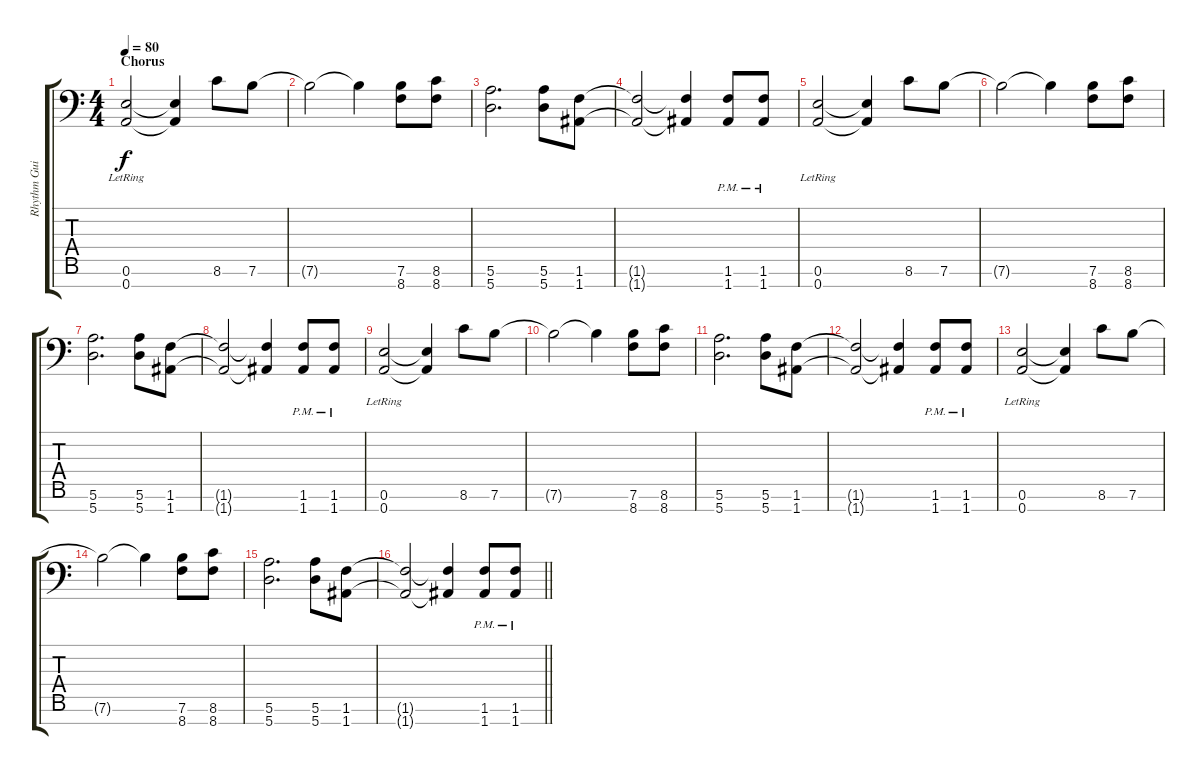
\track ("Rhythm Guitar 1" "Rhythm Gui") {instrument distortionguitar}
\staff {score tabs}
\tuning (E4 B3 G3 D3 A2 E2 A1) {hide}
\ts (4 4)
\section ("" "Chorus")
\tempo 80
\clef f4
\ks c
(0.6 0.7{lr}).2{dy f} (0.6{t} 0.7{t}).4 8.6.8 7.6.8 |
7.6{t}.2 7.6{t}.4 (7.6 8.7).8 (8.6 8.7).8 |
(5.6 5.7).2{d} (5.6 5.7).8 (1.6 1.7).8 |
(1.6{t} 1.7{t}).2 (1.6{t} 1.7{t}).4 (1.6{pm} 1.7{pm}).8 (1.6{pm} 1.7{pm}).8 |
(0.6 0.7{lr}).2 (0.6{t} 0.7{t}).4 8.6.8 7.6.8 |
7.6{t}.2 7.6{t}.4 (7.6 8.7).8 (8.6 8.7).8 |
(5.6 5.7).2{d} (5.6 5.7).8 (1.6 1.7).8 |
(1.6{t} 1.7{t}).2 (1.6{t} 1.7{t}).4 (1.6{pm} 1.7{pm}).8 (1.6{pm} 1.7{pm}).8 |
(0.6 0.7{lr}).2 (0.6{t} 0.7{t}).4 8.6.8 7.6.8 |
7.6{t}.2 7.6{t}.4 (7.6 8.7).8 (8.6 8.7).8 |
(5.6 5.7).2{d} (5.6 5.7).8 (1.6 1.7).8 |
(1.6{t} 1.7{t}).2 (1.6{t} 1.7{t}).4 (1.6{pm} 1.7{pm}).8 (1.6{pm} 1.7{pm}).8 |
(0.6 0.7{lr}).2 (0.6{t} 0.7{t}).4 8.6.8 7.6.8 |
7.6{t}.2 7.6{t}.4 (7.6 8.7).8 (8.6 8.7).8 |
(5.6 5.7).2{d} (5.6 5.7).8 (1.6 1.7).8 |
\barLineRight lightlight
(1.6{t} 1.7{t}).2 (1.6{t} 1.7{t}).4 (1.6{pm} 1.7{pm}).8 (1.6{pm} 1.7{pm}).8
